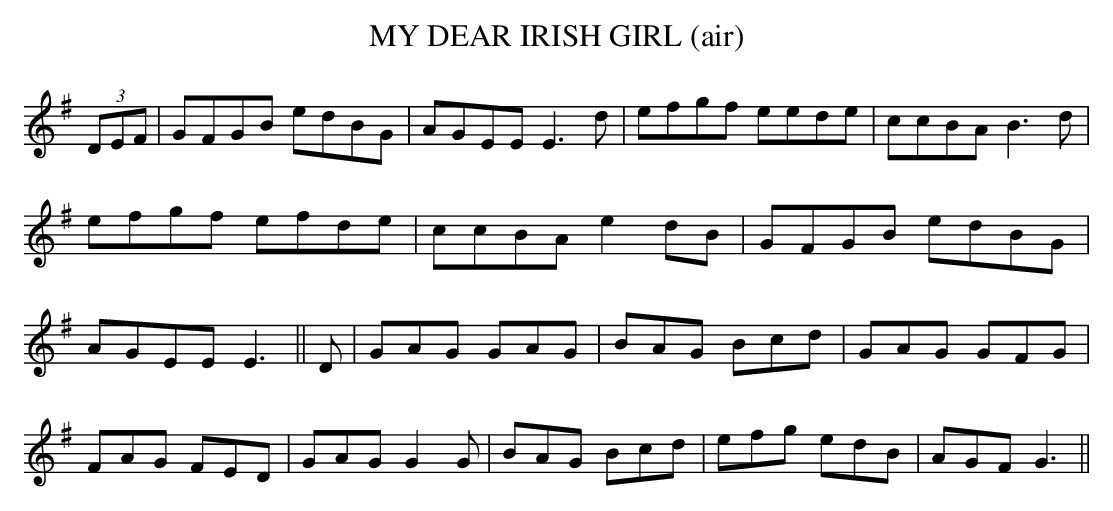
X:1
T:MY DEAR IRISH GIRL (air)\
Y:"Con spirito"\
M:4/4\
L:1/8\
K:Em\
(3DEF|GFGB edBG|AGEE E3 d|efgf eede|ccBA B3 d|\
efgf efde|ccBA e2 dB|GFGB edBG|AGEE E3||\
M:6/8\
K:G\
D|GAG GAG|BAG Bcd|GAG GFG|FAG FED|\
GAG G2 G|BAG Bcd|efg edB|AGF G3||\
\
\
\
\
